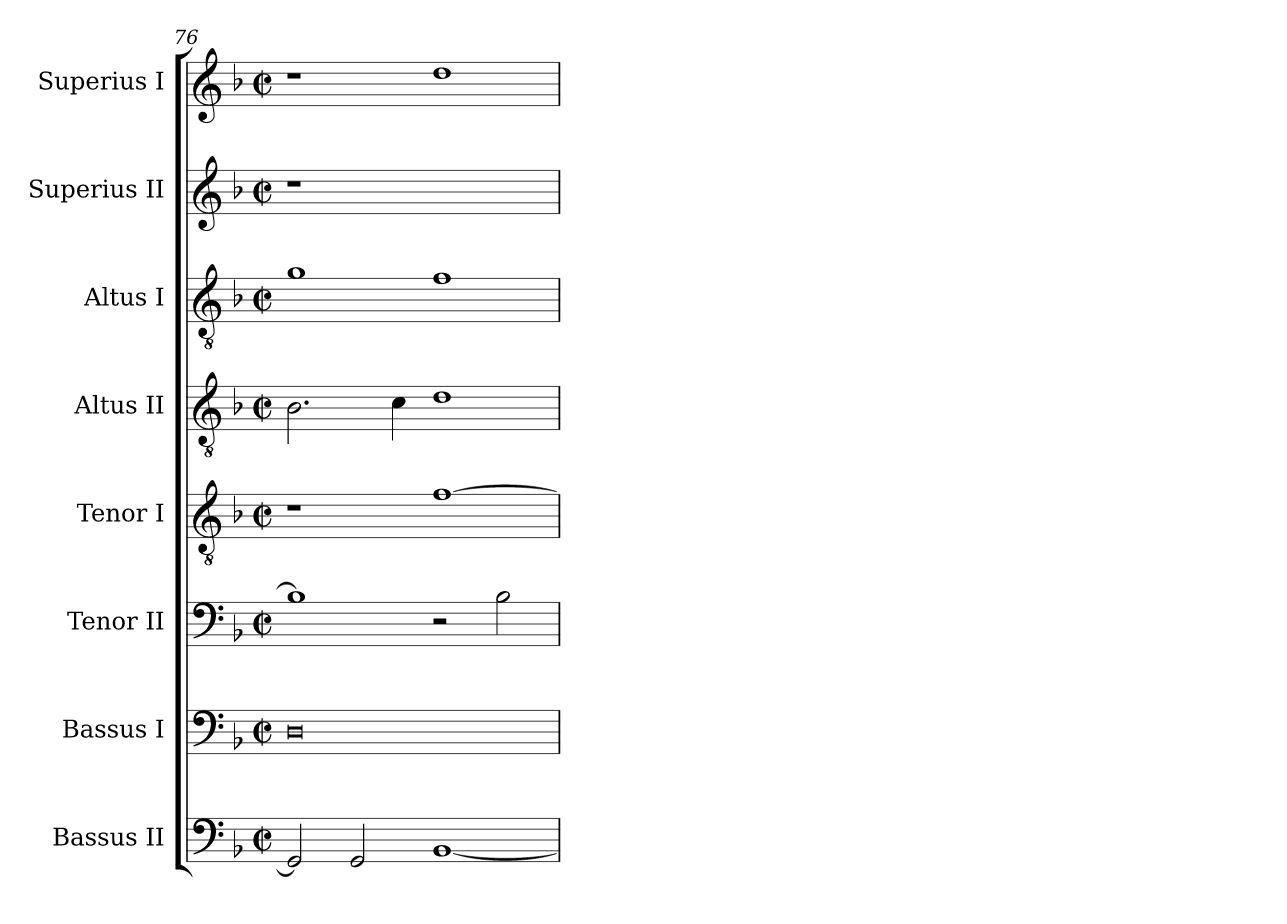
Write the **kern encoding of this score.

**kern	**kern	**kern	**kern	**kern	**kern	**kern	**kern
*part8	*part7	*part6	*part5	*part4	*part3	*part2	*part1
*staff8	*staff7	*staff6	*staff5	*staff4	*staff3	*staff2	*staff1
*I"Bassus II	*I"Bassus I	*I"Tenor II	*I"Tenor I	*I"Altus II	*I"Altus I	*I"Superius II	*I"Superius I
*I'B. II	*I'B. I	*I'T. II	*I'T. I	*I'A. II	*I'A. I	*I'S. II	*I'S. I
!!LO:PB:g=z
*clefF4	*clefF4	*clefF4	*clefGv2	*clefGv2	*clefGv2	*clefG2	*clefG2
*	*	*	*ITrd7c12	*ITrd7c12	*ITrd7c12	*	*
*k[b-]	*k[b-]	*k[b-]	*k[b-]	*k[b-]	*k[b-]	*k[b-]	*k[b-]
*F:	*F:	*F:	*F:	*F:	*F:	*F:	*F:
*M2/2	*M2/2	*M2/2	*M2/2	*M2/2	*M2/2	*M2/2	*M2/2
*met(c|)	*met(c|)	*met(c|)	*met(c|)	*met(c|)	*met(c|)	*met(c|)	*met(c|)
=76	=76	=76	=76	=76	=76	=76	=76
!	!	!	!	!	!	!LO:N:vis=1	!
2GGi/]	0Di	1B-i]	1r	2.BB-i\	1Gi	1r	1r
2GGi/	.	.	.	.	.	.	.
.	.	.	.	4Ci\	.	.	.
[<1BB-i	.	2r	[>1Fi	1Di	1Fi	1ryy	1ddi
.	.	2B-i\	.	.	.	.	.
=	=	=	=	=	=	=	=
*-	*-	*-	*-	*-	*-	*-	*-
